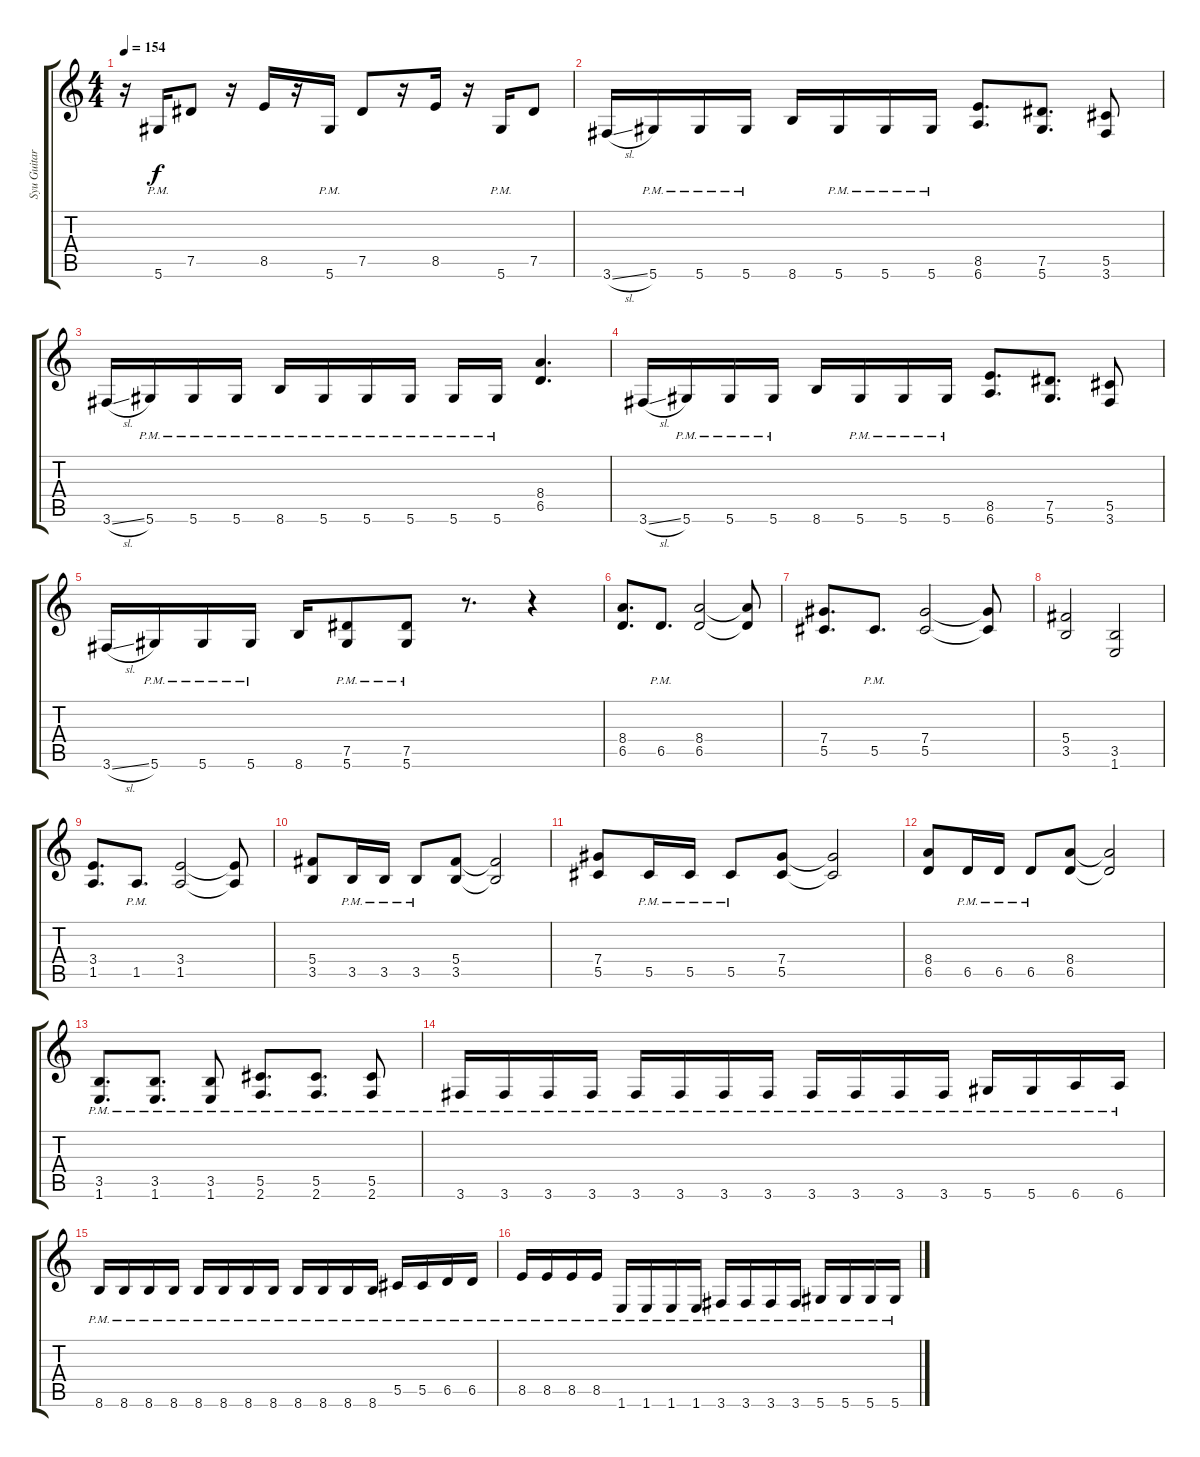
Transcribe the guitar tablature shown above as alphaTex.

\track ("Syu Guitar I" "Syu Guitar") {instrument overdrivenguitar}
\staff {score tabs}
\tuning (Eb4 Bb3 Gb3 Db3 Ab2 Eb2) {hide}
\ts (4 4)
\tempo 154
\clef g2
\ks c
r.16{dy f} 5.6{pm}.16 7.5.8 r.16 8.5.16 r.16 5.6{pm}.16 7.5.8 r.16 8.5.16 r.16 5.6{pm}.16 7.5.8 |
3.6{sl}.16 5.6{pm}.16 5.6{pm}.16 5.6{pm}.16 8.6.16 5.6{pm}.16 5.6{pm}.16 5.6{pm}.16 (8.5 6.6).8{d} (7.5 5.6).8{d} (5.5 3.6).8 |
3.6{sl}.16 5.6{pm}.16 5.6{pm}.16 5.6{pm}.16 8.6{pm}.16 5.6{pm}.16 5.6{pm}.16 5.6{pm}.16 5.6{pm}.16 5.6{pm}.16 (8.4 6.5).4{d} |
3.6{sl}.16 5.6{pm}.16 5.6{pm}.16 5.6{pm}.16 8.6.16 5.6{pm}.16 5.6{pm}.16 5.6{pm}.16 (8.5 6.6).8{d} (7.5 5.6).8{d} (5.5 3.6).8 |
3.6{sl}.16 5.6{pm}.16 5.6{pm}.16 5.6{pm}.16 8.6.16 (7.5{pm} 5.6{pm}).8 (7.5{pm} 5.6{pm}).8 r.8{d} r.4 |
(8.4 6.5).8{d volume 11} 6.5{pm}.8{d} (8.4 6.5).2 (8.4{t} 6.5{t}).8 |
(7.4 5.5).8{d} 5.5{pm}.8{d} (7.4 5.5).2 (7.4{t} 5.5{t}).8 |
(5.4 3.5).2 (3.5 1.6).2 |
(3.4 1.5).8{d} 1.5{pm}.8{d} (3.4 1.5).2 (3.4{t} 1.5{t}).8 |
(5.4 3.5).8 3.5{pm}.16 3.5{pm}.16 3.5{pm}.8 (5.4 3.5).8 (5.4{t} 3.5{t}).2 |
(7.4 5.5).8 5.5{pm}.16 5.5{pm}.16 5.5{pm}.8 (7.4 5.5).8 (7.4{t} 5.5{t}).2 |
(8.4 6.5).8 6.5{pm}.16 6.5{pm}.16 6.5{pm}.8 (8.4 6.5).8 (8.4{t} 6.5{t}).2 |
(3.5{pm} 1.6{pm}).8{d} (3.5{pm} 1.6{pm}).8{d} (3.5{pm} 1.6{pm}).8 (5.5{pm} 2.6{pm}).8{d} (5.5{pm} 2.6{pm}).8{d} (5.5{pm} 2.6{pm}).8 |
3.6{pm}.16 3.6{pm}.16 3.6{pm}.16 3.6{pm}.16 3.6{pm}.16 3.6{pm}.16 3.6{pm}.16 3.6{pm}.16 3.6{pm}.16 3.6{pm}.16 3.6{pm}.16 3.6{pm}.16 5.6{pm}.16 5.6{pm}.16 6.6{pm}.16 6.6{pm}.16 |
8.6{pm}.16 8.6{pm}.16 8.6{pm}.16 8.6{pm}.16 8.6{pm}.16 8.6{pm}.16 8.6{pm}.16 8.6{pm}.16 8.6{pm}.16 8.6{pm}.16 8.6{pm}.16 8.6{pm}.16 5.5{pm}.16 5.5{pm}.16 6.5{pm}.16 6.5{pm}.16 |
8.5{pm}.16 8.5{pm}.16 8.5{pm}.16 8.5{pm}.16 1.6{pm}.16 1.6{pm}.16 1.6{pm}.16 1.6{pm}.16 3.6{pm}.16 3.6{pm}.16 3.6{pm}.16 3.6{pm}.16 5.6{pm}.16 5.6{pm}.16 5.6{pm}.16 5.6{pm}.16
